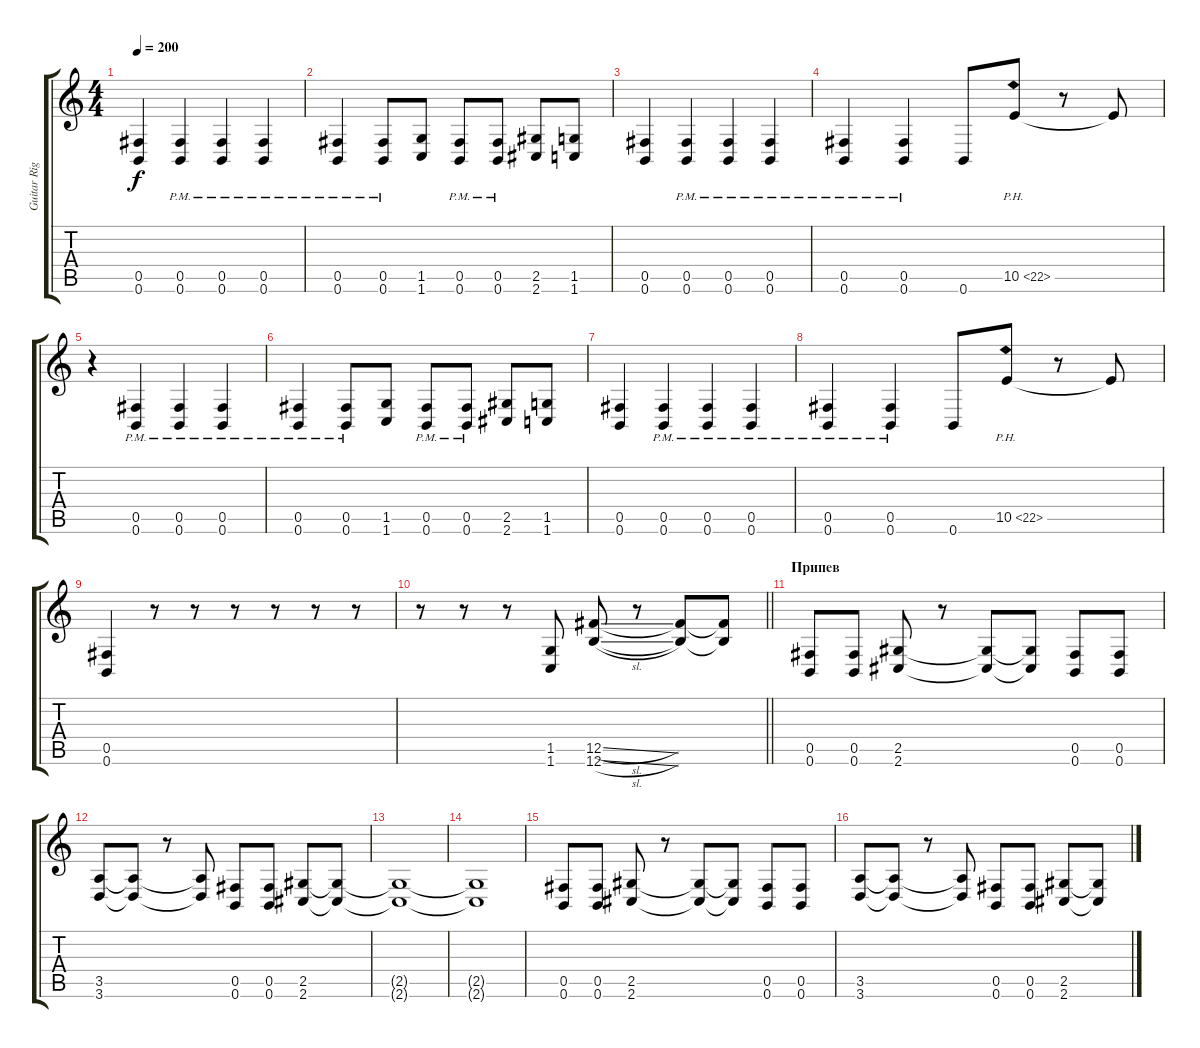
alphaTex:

\track ("Guitar Right" "Guitar Rig") {instrument distortionguitar}
\staff {score tabs}
\tuning (Db4 Ab3 E3 B2 Gb2 B1) {hide}
\ts (4 4)
\tempo 200
\clef g2
\ks c
(0.5 0.6).4{dy f} (0.5{pm} 0.6{pm}).4 (0.5{pm} 0.6{pm}).4 (0.5{pm} 0.6{pm}).4 |
(0.5{pm} 0.6{pm}).4 (0.5{pm} 0.6{pm}).8 (1.5 1.6).8 (0.5{pm} 0.6{pm}).8 (0.5{pm} 0.6{pm}).8 (2.5 2.6).8 (1.5 1.6).8 |
(0.5 0.6).4 (0.5{pm} 0.6{pm}).4 (0.5{pm} 0.6{pm}).4 (0.5{pm} 0.6{pm}).4 |
(0.5{pm} 0.6{pm}).4 (0.5{pm} 0.6{pm}).4 0.6.8 10.5{ph 12}.8 r.8 10.5{t}.8 |
r.4 (0.5{pm} 0.6{pm}).4 (0.5{pm} 0.6{pm}).4 (0.5{pm} 0.6{pm}).4 |
(0.5{pm} 0.6{pm}).4 (0.5{pm} 0.6{pm}).8 (1.5 1.6).8 (0.5{pm} 0.6{pm}).8 (0.5{pm} 0.6{pm}).8 (2.5 2.6).8 (1.5 1.6).8 |
(0.5 0.6).4 (0.5{pm} 0.6{pm}).4 (0.5{pm} 0.6{pm}).4 (0.5{pm} 0.6{pm}).4 |
(0.5{pm} 0.6{pm}).4 (0.5{pm} 0.6{pm}).4 0.6.8 10.5{ph 12}.8 r.8 10.5{t}.8 |
(0.5 0.6).4 r.8 r.8 r.8 r.8 r.8 r.8 |
\barLineRight lightlight
r.8 r.8 r.8 (1.5 1.6).8 (12.5{sl} 12.6{sl}).8 r.8 (12.5{t} 12.6{t}).8 (12.5{t} 12.6{t}).8 |
\section ("" "Припев")
(0.5 0.6).8 (0.5 0.6).8 (2.5 2.6).8 r.8 (2.5{t} 2.6{t}).8 (2.5{t} 2.6{t}).8 (0.5 0.6).8 (0.5 0.6).8 |
(3.5 3.6).8 (3.5{t} 3.6{t}).8 r.8 (3.5{t} 3.6{t}).8 (0.5 0.6).8 (0.5 0.6).8 (2.5 2.6).8 (2.5{t} 2.6{t}).8 |
(2.5{t} 2.6{t}).1 |
(2.5{t} 2.6{t}).1 |
(0.5 0.6).8 (0.5 0.6).8 (2.5 2.6).8 r.8 (2.5{t} 2.6{t}).8 (2.5{t} 2.6{t}).8 (0.5 0.6).8 (0.5 0.6).8 |
(3.5 3.6).8 (3.5{t} 3.6{t}).8 r.8 (3.5{t} 3.6{t}).8 (0.5 0.6).8 (0.5 0.6).8 (2.5 2.6).8 (2.5{t} 2.6{t}).8
